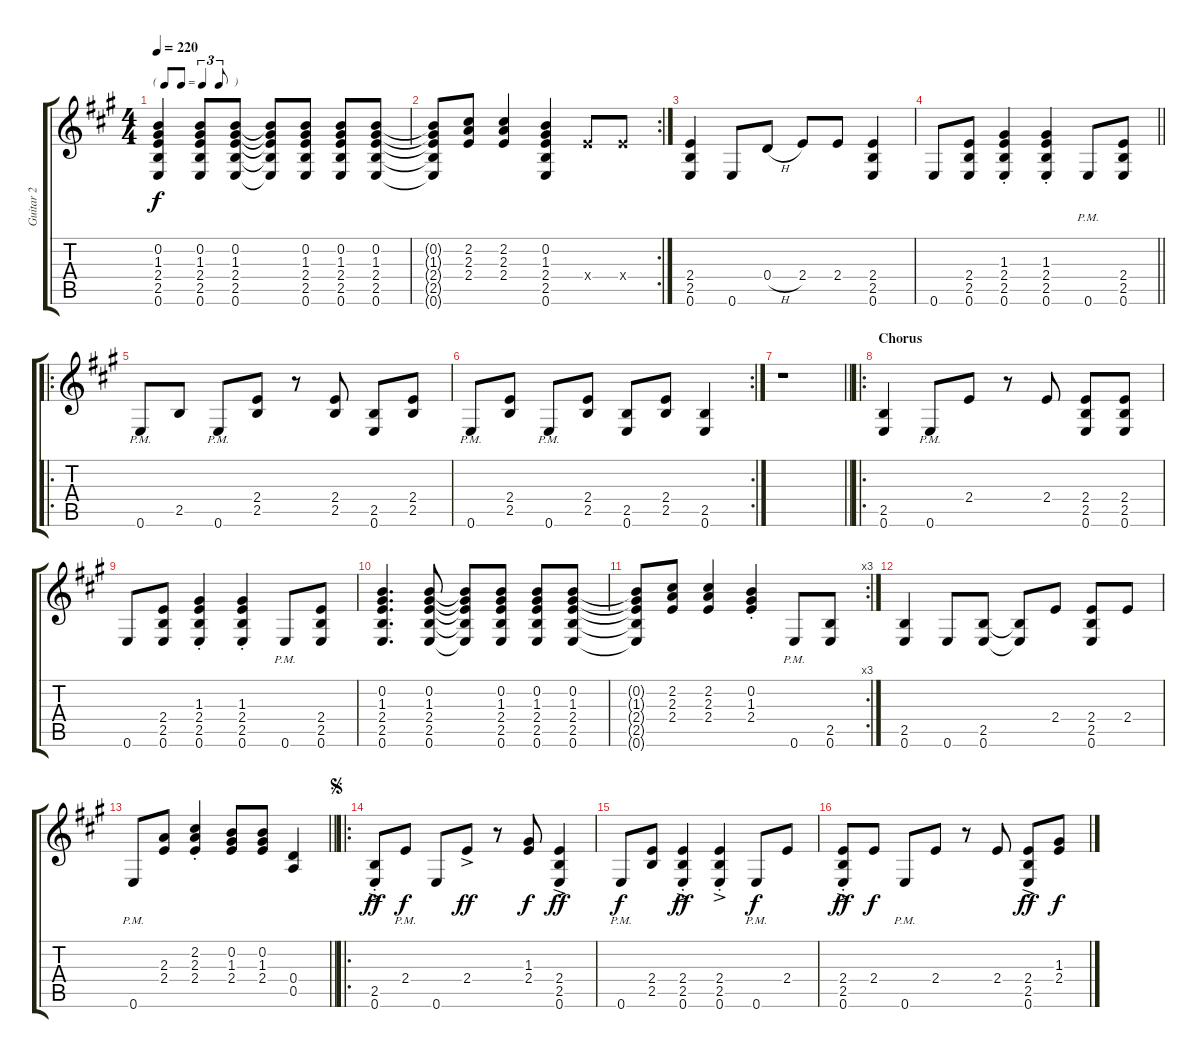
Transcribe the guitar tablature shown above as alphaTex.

\track ("Guitar 2" "Guitar 2") {instrument overdrivenguitar}
\staff {score tabs}
\tuning (E4 B3 G3 D3 A2 E2) {hide}
\ts (4 4)
\tf triplet8th
\tempo 220
\clef g2
\ks a
(0.2 1.3 2.4 2.5 0.6).4{dy f} (0.2 1.3 2.4 2.5 0.6).8 (0.2 1.3 2.4 2.5 0.6).8 (0.2{t} 1.3{t} 2.4{t} 2.5{t} 0.6{t}).8 (0.2 1.3 2.4 2.5 0.6).8 (0.2 1.3 2.4 2.5 0.6).8 (0.2 1.3 2.4 2.5 0.6).8 |
\rc 2
(0.2{t} 1.3{t} 2.4{t} 2.5{t} 0.6{t}).8 (2.2 2.3 2.4).8 (2.2 2.3 2.4).4 (0.2 1.3 2.4 2.5 0.6).4 2.4{x}.8 2.4{x}.8 |
(2.4 2.5 0.6).4 0.6.8 0.4{h}.8 2.4.8 2.4.8 (2.4 2.5 0.6).4 |
\barLineRight lightlight
0.6.8 (2.4 2.5 0.6).8 (1.3{st} 2.4{st} 2.5{st} 0.6{st}).4 (1.3{st} 2.4{st} 2.5{st} 0.6{st}).4 0.6{pm}.8 (2.4 2.5 0.6).8 |
\ro
0.6{pm}.8 2.5.8 0.6{pm}.8 (2.4 2.5).8 r.8 (2.4 2.5).8 (2.5 0.6).8 (2.4 2.5).8 |
\rc 2
0.6{pm}.8 (2.4 2.5).8 0.6{pm}.8 (2.4 2.5).8 (2.5 0.6).8 (2.4 2.5).8 (2.5 0.6).4 |
\barLineRight lightlight
r.1 |
\ro
\section ("" "Chorus")
(2.5 0.6).4 0.6{pm}.8 2.4.8 r.8 2.4.8 (2.4 2.5 0.6).8 (2.4 2.5 0.6).8 |
0.6.8 (2.4 2.5 0.6).8 (1.3{st} 2.4{st} 2.5{st} 0.6{st}).4 (1.3{st} 2.4{st} 2.5{st} 0.6{st}).4 0.6{pm}.8 (2.4 2.5 0.6).8 |
(0.2 1.3 2.4 2.5 0.6).4{d} (0.2 1.3 2.4 2.5 0.6).8 (0.2{t} 1.3{t} 2.4{t} 2.5{t} 0.6{t}).8 (0.2 1.3 2.4 2.5 0.6).8 (0.2 1.3 2.4 2.5 0.6).8 (0.2 1.3 2.4 2.5 0.6).8 |
\rc 3
(0.2{t} 1.3{t} 2.4{t} 2.5{t} 0.6{t}).8 (2.2 2.3 2.4).8 (2.2 2.3 2.4).4 (0.2{st} 1.3{st} 2.4{st}).4 0.6{pm}.8 (2.5 0.6).8 |
(2.5 0.6).4 0.6.8 (2.5 0.6).8 (2.5{t} 0.6{t}).8 2.4.8 (2.4 2.5 0.6).8 2.4.8 |
\barLineRight lightlight
0.6{pm}.8 (2.3 2.4).8 (2.2{st} 2.3{st} 2.4{st}).4 (0.2 1.3 2.4).8 (0.2 1.3 2.4).8 (0.4 0.5).4 |
\ro
\jump segno
(2.5{ac st} 0.6{ac st}).8{dy ff} 2.4{pm}.8{dy f} 0.6.8 2.4{ac}.8{dy ff} r.8 (1.3 2.4).8{dy f} (2.4{ac} 2.5{ac} 0.6{ac}).4{dy ff} |
0.6{pm}.8{dy f} (2.4 2.5).8 (2.4{ac st} 2.5{ac st} 0.6{ac st}).4{dy ff} (2.4{ac st} 2.5{ac st} 0.6{ac st}).4 0.6{pm}.8{dy f} 2.4.8 |
(2.4{ac st} 2.5{ac st} 0.6{ac st}).8{dy ff} 2.4.8{dy f} 0.6{pm}.8 2.4.8 r.8 2.4.8 (2.4{ac} 2.5{ac} 0.6{ac}).8{dy ff} (1.3 2.4).8{dy f}
